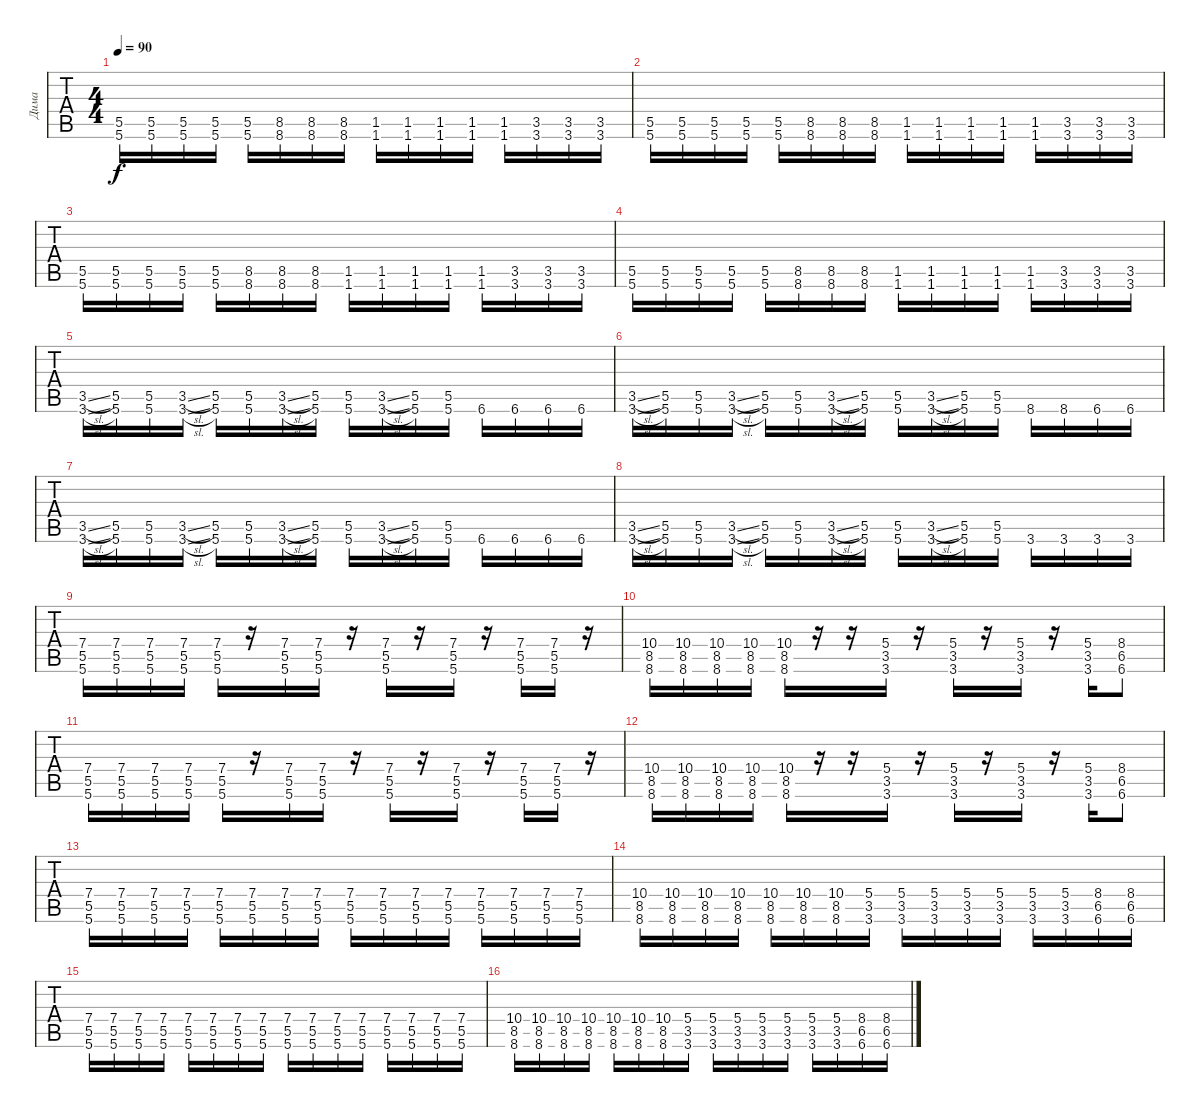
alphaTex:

\track ("Дима" "Дима") {instrument distortionguitar}
\staff {tabs}
\tuning (Eb4 Bb3 Gb3 Db3 Ab2 Db2) {hide}
\ts (4 4)
\tempo 90
\clef g2
\ks f#minor
(5.5 5.6).16{dy f instrument electricguitarmuted} (5.5 5.6).16 (5.5 5.6).16 (5.5 5.6).16 (5.5 5.6).16 (8.5 8.6).16 (8.5 8.6).16 (8.5 8.6).16 (1.5 1.6).16 (1.5 1.6).16 (1.5 1.6).16 (1.5 1.6).16 (1.5 1.6).16 (3.5 3.6).16 (3.5 3.6).16 (3.5 3.6).16 |
(5.5 5.6).16{instrument electricguitarmuted} (5.5 5.6).16 (5.5 5.6).16 (5.5 5.6).16 (5.5 5.6).16 (8.5 8.6).16 (8.5 8.6).16 (8.5 8.6).16 (1.5 1.6).16 (1.5 1.6).16 (1.5 1.6).16 (1.5 1.6).16 (1.5 1.6).16 (3.5 3.6).16 (3.5 3.6).16 (3.5 3.6).16 |
(5.5 5.6).16{instrument electricguitarmuted} (5.5 5.6).16 (5.5 5.6).16 (5.5 5.6).16 (5.5 5.6).16 (8.5 8.6).16 (8.5 8.6).16 (8.5 8.6).16 (1.5 1.6).16 (1.5 1.6).16 (1.5 1.6).16 (1.5 1.6).16 (1.5 1.6).16 (3.5 3.6).16 (3.5 3.6).16 (3.5 3.6).16 |
(5.5 5.6).16{instrument electricguitarmuted} (5.5 5.6).16 (5.5 5.6).16 (5.5 5.6).16 (5.5 5.6).16 (8.5 8.6).16 (8.5 8.6).16 (8.5 8.6).16 (1.5 1.6).16 (1.5 1.6).16 (1.5 1.6).16 (1.5 1.6).16 (1.5 1.6).16 (3.5 3.6).16 (3.5 3.6).16 (3.5 3.6).16 |
(3.5{sl} 3.6{sl}).16{instrument distortionguitar} (5.5 5.6).16 (5.5 5.6).16 (3.5{sl} 3.6{sl}).16 (5.5 5.6).16 (5.5 5.6).16 (3.5{sl} 3.6{sl}).16 (5.5 5.6).16 (5.5 5.6).16 (3.5{sl} 3.6{sl}).16 (5.5 5.6).16 (5.5 5.6).16 6.6.16 6.6.16 6.6.16 6.6.16 |
(3.5{sl} 3.6{sl}).16{instrument distortionguitar} (5.5 5.6).16 (5.5 5.6).16 (3.5{sl} 3.6{sl}).16 (5.5 5.6).16 (5.5 5.6).16 (3.5{sl} 3.6{sl}).16 (5.5 5.6).16 (5.5 5.6).16 (3.5{sl} 3.6{sl}).16 (5.5 5.6).16 (5.5 5.6).16 8.6.16 8.6.16 6.6.16 6.6.16 |
(3.5{sl} 3.6{sl}).16{instrument distortionguitar} (5.5 5.6).16 (5.5 5.6).16 (3.5{sl} 3.6{sl}).16 (5.5 5.6).16 (5.5 5.6).16 (3.5{sl} 3.6{sl}).16 (5.5 5.6).16 (5.5 5.6).16 (3.5{sl} 3.6{sl}).16 (5.5 5.6).16 (5.5 5.6).16 6.6.16 6.6.16 6.6.16 6.6.16 |
(3.5{sl} 3.6{sl}).16{instrument distortionguitar} (5.5 5.6).16 (5.5 5.6).16 (3.5{sl} 3.6{sl}).16 (5.5 5.6).16 (5.5 5.6).16 (3.5{sl} 3.6{sl}).16 (5.5 5.6).16 (5.5 5.6).16 (3.5{sl} 3.6{sl}).16 (5.5 5.6).16 (5.5 5.6).16 3.6.16 3.6.16 3.6.16 3.6.16 |
(7.4 5.5 5.6).16 (7.4 5.5 5.6).16 (7.4 5.5 5.6).16 (7.4 5.5 5.6).16 (7.4 5.5 5.6).16 r.16 (7.4 5.5 5.6).16 (7.4 5.5 5.6).16 r.16 (7.4 5.5 5.6).16 r.16 (7.4 5.5 5.6).16 r.16 (7.4 5.5 5.6).16 (7.4 5.5 5.6).16 r.16 |
(10.4 8.5 8.6).16 (10.4 8.5 8.6).16 (10.4 8.5 8.6).16 (10.4 8.5 8.6).16 (10.4 8.5 8.6).16 r.16 r.16 (5.4 3.5 3.6).16 r.16 (5.4 3.5 3.6).16 r.16 (5.4 3.5 3.6).16 r.16 (5.4 3.5 3.6).16 (8.4 6.5 6.6).8 |
(7.4 5.5 5.6).16 (7.4 5.5 5.6).16 (7.4 5.5 5.6).16 (7.4 5.5 5.6).16 (7.4 5.5 5.6).16 r.16 (7.4 5.5 5.6).16 (7.4 5.5 5.6).16 r.16 (7.4 5.5 5.6).16 r.16 (7.4 5.5 5.6).16 r.16 (7.4 5.5 5.6).16 (7.4 5.5 5.6).16 r.16 |
(10.4 8.5 8.6).16 (10.4 8.5 8.6).16 (10.4 8.5 8.6).16 (10.4 8.5 8.6).16 (10.4 8.5 8.6).16 r.16 r.16 (5.4 3.5 3.6).16 r.16 (5.4 3.5 3.6).16 r.16 (5.4 3.5 3.6).16 r.16 (5.4 3.5 3.6).16 (8.4 6.5 6.6).8 |
(7.4 5.5 5.6).16 (7.4 5.5 5.6).16 (7.4 5.5 5.6).16 (7.4 5.5 5.6).16 (7.4 5.5 5.6).16 (7.4 5.5 5.6).16 (7.4 5.5 5.6).16 (7.4 5.5 5.6).16 (7.4 5.5 5.6).16 (7.4 5.5 5.6).16 (7.4 5.5 5.6).16 (7.4 5.5 5.6).16 (7.4 5.5 5.6).16 (7.4 5.5 5.6).16 (7.4 5.5 5.6).16 (7.4 5.5 5.6).16 |
(10.4 8.5 8.6).16 (10.4 8.5 8.6).16 (10.4 8.5 8.6).16 (10.4 8.5 8.6).16 (10.4 8.5 8.6).16 (10.4 8.5 8.6).16 (10.4 8.5 8.6).16 (5.4 3.5 3.6).16 (5.4 3.5 3.6).16 (5.4 3.5 3.6).16 (5.4 3.5 3.6).16 (5.4 3.5 3.6).16 (5.4 3.5 3.6).16 (5.4 3.5 3.6).16 (8.4 6.5 6.6).16 (8.4 6.5 6.6).16 |
(7.4 5.5 5.6).16 (7.4 5.5 5.6).16 (7.4 5.5 5.6).16 (7.4 5.5 5.6).16 (7.4 5.5 5.6).16 (7.4 5.5 5.6).16 (7.4 5.5 5.6).16 (7.4 5.5 5.6).16 (7.4 5.5 5.6).16 (7.4 5.5 5.6).16 (7.4 5.5 5.6).16 (7.4 5.5 5.6).16 (7.4 5.5 5.6).16 (7.4 5.5 5.6).16 (7.4 5.5 5.6).16 (7.4 5.5 5.6).16 |
(10.4 8.5 8.6).16 (10.4 8.5 8.6).16 (10.4 8.5 8.6).16 (10.4 8.5 8.6).16 (10.4 8.5 8.6).16 (10.4 8.5 8.6).16 (10.4 8.5 8.6).16 (5.4 3.5 3.6).16 (5.4 3.5 3.6).16 (5.4 3.5 3.6).16 (5.4 3.5 3.6).16 (5.4 3.5 3.6).16 (5.4 3.5 3.6).16 (5.4 3.5 3.6).16 (8.4 6.5 6.6).16 (8.4 6.5 6.6).16
